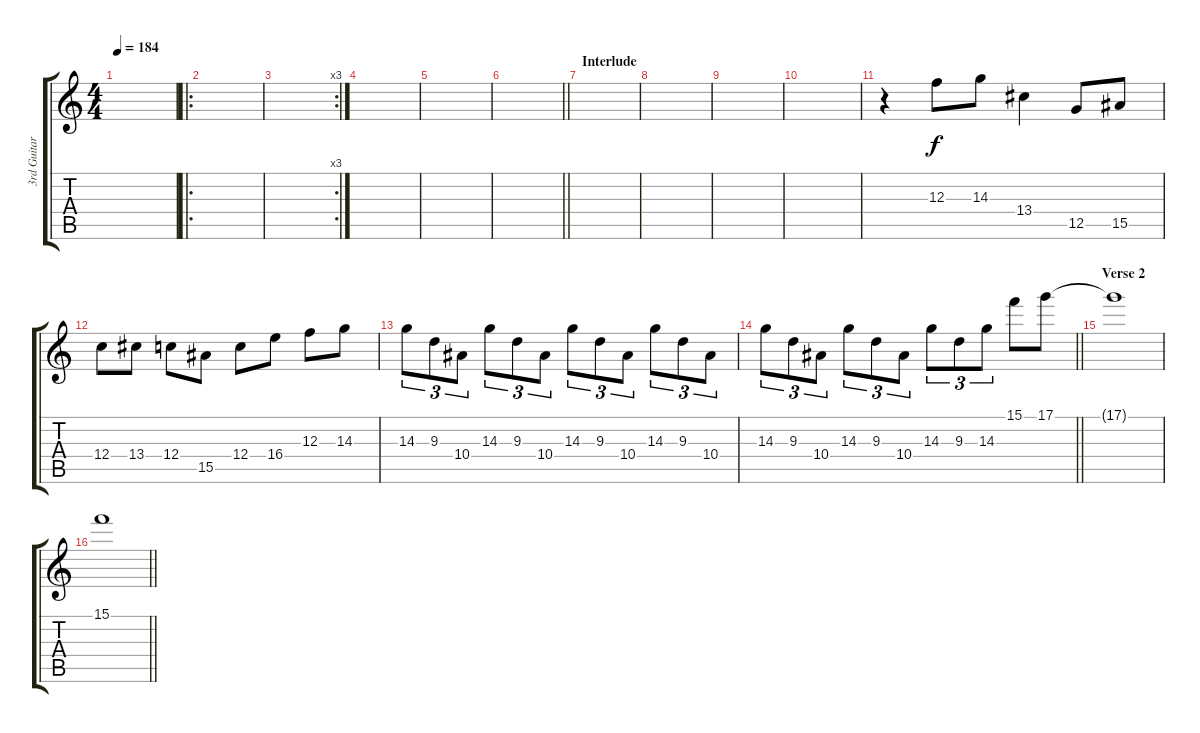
\track ("3rd Guitar " "3rd Guitar") {instrument distortionguitar}
\staff {score tabs}
\tuning (D4 A3 F3 C3 G2 D2) {hide}
\ts (4 4)
\tempo 184
\clef g2
\ks c
|
\ro
|
\rc 3
|
|
|
\barLineRight lightlight
|
\section ("" "Interlude")
|
|
|
|
r.4 12.3.8 14.3.8 13.4.4 12.5.8 15.5.8 |
12.4.8 13.4.8 12.4.8 15.5.8 12.4.8 16.4.8 12.3.8 14.3.8 |
14.3.8{tu (3 2)} 9.3.8{tu (3 2)} 10.4.8{tu (3 2)} 14.3.8{tu (3 2)} 9.3.8{tu (3 2)} 10.4.8{tu (3 2)} 14.3.8{tu (3 2)} 9.3.8{tu (3 2)} 10.4.8{tu (3 2)} 14.3.8{tu (3 2)} 9.3.8{tu (3 2)} 10.4.8{tu (3 2)} |
\barLineRight lightlight
14.3.8{tu (3 2)} 9.3.8{tu (3 2)} 10.4.8{tu (3 2)} 14.3.8{tu (3 2)} 9.3.8{tu (3 2)} 10.4.8{tu (3 2)} 14.3.8{tu (3 2)} 9.3.8{tu (3 2)} 14.3.8{tu (3 2)} 15.1.8 17.1.8 |
\section ("" "Verse 2")
17.1{t}.1 |
\barLineRight lightlight
15.1.1
